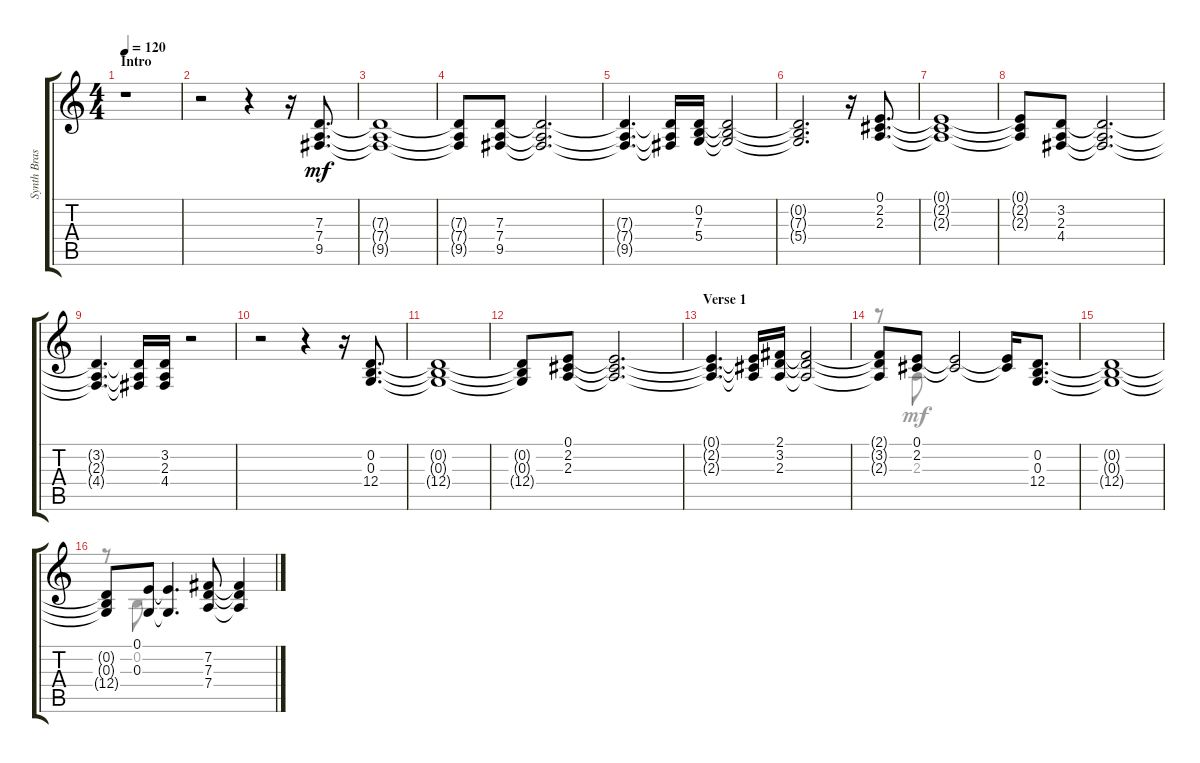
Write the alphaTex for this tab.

\track ("Synth Brass" "Synth Bras") {instrument synthbrass1}
\staff {score tabs}
\tuning (E4 B3 G3 D3 A2 E2) {hide}
\voice
\ts (4 4)
\section ("" "Intro")
\tempo 120
\clef g2
\ks aminor
r.1{dy mf instrument synthbrass1} |
r.2 r.4 r.16 (7.3 7.4 9.5).8{d} |
(7.3{t} 7.4{t} 9.5{t}).1 |
(7.3{t} 7.4{t} 9.5{t}).8 (7.3 7.4 9.5).8 (7.3{t} 7.4{t} 9.5{t}).2{d} |
(7.3{t} 7.4{t} 9.5{t}).4{d} (7.3{t} 7.4{t} 9.5{t}).16 (0.2 7.3 5.4).16 (0.2{t} 7.3{t} 5.4{t}).2 |
(0.2{t} 7.3{t} 5.4{t}).2{d} r.16 (0.1 2.2 2.3).8{d} |
(0.1{t} 2.2{t} 2.3{t}).1 |
(0.1{t} 2.2{t} 2.3{t}).8 (3.2 2.3 4.4).8 (3.2{t} 2.3{t} 4.4{t}).2{d} |
(3.2{t} 2.3{t} 4.4{t}).4{d} (3.2{t} 2.3{t} 4.4{t}).16 (3.2 2.3 4.4).16 r.2 |
r.2 r.4 r.16 (0.2 0.3 12.4).8{d} |
(0.2{t} 0.3{t} 12.4{t}).1 |
(0.2{t} 0.3{t} 12.4{t}).8 (0.1 2.2 2.3).8 (0.1{t} 2.2{t} 2.3{t}).2{d} |
\section ("" "Verse 1")
(0.1{t} 2.2{t} 2.3{t}).4{d} (0.1{t} 2.2{t} 2.3{t}).16 (2.1 3.2 2.3).16 (2.1{t} 3.2{t} 2.3{t}).2 |
(2.1{t} 3.2{t} 2.3{t}).8 (0.1 2.2).8 (0.1{t} 2.2{t}).2 (0.1{t} 2.2{t}).16 (0.2 0.3 12.4).8{d} |
(0.2{t} 0.3{t} 12.4{t}).1 |
(0.2{t} 0.3{t} 12.4{t}).8 (0.1 0.3).8 (0.1{t} 0.3{t}).4{d} (7.2 7.3 7.4).8 (7.2{t} 7.3{t} 7.4{t}).4
\voice
\clef g2
\ottava regular
\simile none
\ks aminor
|
|
|
|
|
|
|
|
|
|
|
|
|
r.8 2.3.8 |
|
r.8 0.2.8
